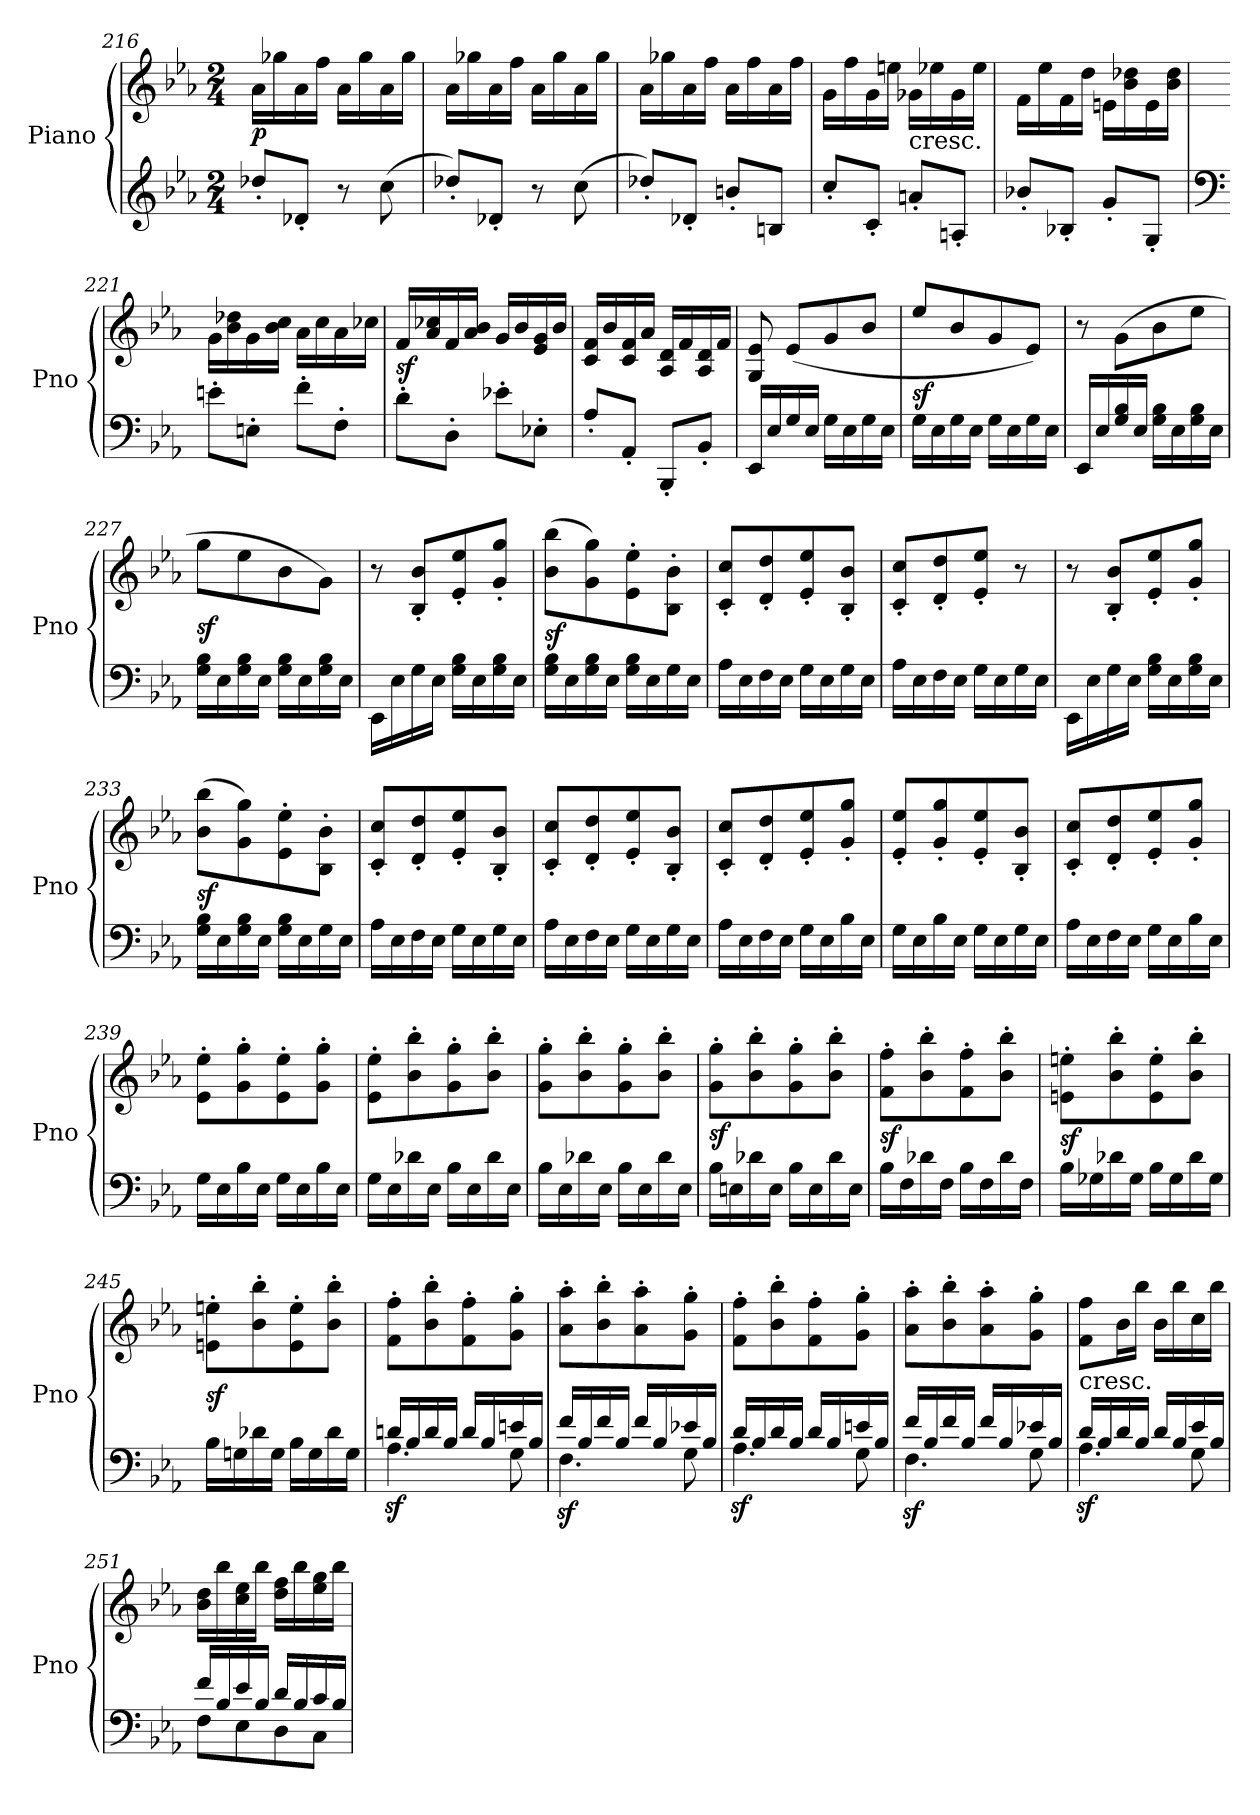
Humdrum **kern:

**kern	**kern	**dynam
*part1	*part1	*part1
*staff2	*staff1	*staff1/2
*I"Piano	*	*
*I'Pno	*	*
*clefG2	*clefG2	*
*k[b-e-a-]	*k[b-e-a-]	*
*E-:	*E-:	*
*M2/4	*M2/4	*
=216	=216	=216
8dd-X'L	16a-LL	p
.	16gg-X	.
8d-X'J	16a-	.
.	16ffJJ	.
8r	16a-LL	.
.	16gg-	.
(8cc	16a-	.
.	16gg-JJ	.
=217	=217	=217
8dd-X'L)	16a-LL	.
.	16gg-X	.
8d-X'J	16a-	.
.	16ffJJ	.
8r	16a-LL	.
.	16gg-	.
(8cc	16a-	.
.	16gg-JJ	.
=218	=218	=218
8dd-X'L)	16a-LL	.
.	16gg-X	.
8d-X'J	16a-	.
.	16ffJJ	.
8bn'L	16a-LL	.
.	16ff	.
8BnJ	16a-	.
.	16ffJJ	.
=219	=219	=219
8cc'L	16gLL	.
.	16ff	.
8c'J	16g	.
.	16eenJJ	.
!	!LO:TX:c:t=cresc.	!
8an'L	16g-XLL	.
.	16ee-X	.
8An'J	16g-	.
.	16ee-JJ	.
=220	=220	=220
8b-X'L	16f\LL	.
.	16ee-\	.
8B-X'J	16f\	.
.	16dd\JJ	.
8g'L	16en\LL	.
.	16b-\ 16dd-X\	.
8G'J	16e\	.
.	16b-\ 16dd-\JJ	.
=221	=221	=221
*clefF4	*	*
8en'L	16g\LL	.
.	16b-\ 16dd-X\	.
8En'J	16g\	.
.	16b-\ 16cc\JJ	.
8f'L	16a-LL	.
.	16cc	.
8F'J	16a-	.
.	16cc-XJJ	.
=222	=222	=222
8d'L	16fLL	sf
.	16a- 16cc-X	.
8D'J	16f	.
.	16a- 16b-JJ	.
8e-X'L	16gLL	.
.	16b-	.
8E-X'J	16e- 16g	.
.	16b-JJ	.
=223	=223	=223
8A-'/L	16c 16fLL	.
.	16b-	.
8AA-'/J	16c 16f	.
.	16a-JJ	.
8BBB-'L	16A- 16dLL	.
.	16f	.
8BB-'J	16A- 16d	.
.	16fJJ	.
=224	=224	=224
16EE-LL	8G 8e-	.
16E-	.	.
16G	(8e-L	.
16E-JJ	.	.
16GLL	8g	.
16E-	.	.
16G	8b-J	.
16E-JJ	.	.
=225	=225	=225
16GLL	8ee-L	sf
16E-	.	.
16G	8b-	.
16E-JJ	.	.
16GLL	8g	.
16E-	.	.
16G	8e-J)	.
16E-JJ	.	.
=226	=226	=226
16EE-LL	8r	.
16E-	.	.
16G 16B-	(8gL	.
16E-JJ	.	.
16G 16B-LL	8b-	.
16E-	.	.
16G 16B-	8ee-J	.
16E-JJ	.	.
=227	=227	=227
16G 16B-LL	8ggL	sf
16E-	.	.
16G 16B-	8ee-	.
16E-JJ	.	.
16G 16B-LL	8b-	.
16E-	.	.
16G 16B-	8gJ)	.
16E-JJ	.	.
=228	=228	=228
16EE-\LL	8r	.
16E-\	.	.
16G\	8B-' 8b-'L	.
16E-\JJ	.	.
16G 16B-LL	8e-' 8ee-'	.
16E-	.	.
16G 16B-	8g' 8gg'J	.
16E-JJ	.	.
=229	=229	=229
16G 16B-LL	(8b- 8bb-L	sf
16E-	.	.
16G 16B-	8g 8gg)	.
16E-JJ	.	.
16G 16B-LL	8e-' 8ee-'	.
16E-	.	.
16G	8B-' 8b-'J	.
16E-JJ	.	.
=230	=230	=230
16A-LL	8c' 8cc'L	.
16E-	.	.
16F	8d' 8dd'	.
16E-JJ	.	.
16GLL	8e-' 8ee-'	.
16E-	.	.
16G	8B-' 8b-'J	.
16E-JJ	.	.
=231	=231	=231
16A-LL	8c' 8cc'L	.
16E-	.	.
16F	8d' 8dd'	.
16E-JJ	.	.
16GLL	8e-' 8ee-'J	.
16E-	.	.
16G	8r	.
16E-JJ	.	.
=232	=232	=232
16EE-\LL	8r	.
16E-\	.	.
16G\	8B-' 8b-'L	.
16E-\JJ	.	.
16G 16B-LL	8e-' 8ee-'	.
16E-	.	.
16G 16B-	8g' 8gg'J	.
16E-JJ	.	.
=233	=233	=233
16G 16B-LL	(8b- 8bb-L	sf
16E-	.	.
16G 16B-	8g 8gg)	.
16E-JJ	.	.
16G 16B-LL	8e-' 8ee-'	.
16E-	.	.
16G	8B-' 8b-'J	.
16E-JJ	.	.
=234	=234	=234
16A-LL	8c' 8cc'L	.
16E-	.	.
16F	8d' 8dd'	.
16E-JJ	.	.
16GLL	8e-' 8ee-'	.
16E-	.	.
16G	8B-' 8b-'J	.
16E-JJ	.	.
=235	=235	=235
16A-LL	8c' 8cc'L	.
16E-	.	.
16F	8d' 8dd'	.
16E-JJ	.	.
16GLL	8e-' 8ee-'	.
16E-	.	.
16G	8B-' 8b-'J	.
16E-JJ	.	.
=236	=236	=236
16A-LL	8c' 8cc'L	.
16E-	.	.
16F	8d' 8dd'	.
16E-JJ	.	.
16GLL	8e-' 8ee-'	.
16E-	.	.
16B-	8g' 8gg'J	.
16E-JJ	.	.
=237	=237	=237
16GLL	8e-' 8ee-'L	.
16E-	.	.
16B-	8g' 8gg'	.
16E-JJ	.	.
16GLL	8e-' 8ee-'	.
16E-	.	.
16G	8B-' 8b-'J	.
16E-JJ	.	.
=238	=238	=238
16A-LL	8c' 8cc'L	.
16E-	.	.
16F	8d' 8dd'	.
16E-JJ	.	.
16GLL	8e-' 8ee-'	.
16E-	.	.
16B-	8g' 8gg'J	.
16E-JJ	.	.
=239	=239	=239
16GLL	8e-' 8ee-'L	.
16E-	.	.
16B-	8g' 8gg'	.
16E-JJ	.	.
16GLL	8e-' 8ee-'	.
16E-	.	.
16B-	8g' 8gg'J	.
16E-JJ	.	.
=240	=240	=240
16GLL	8e-' 8ee-'L	.
16E-	.	.
16d-X	8b-' 8bb-'	.
16E-JJ	.	.
16B-LL	8g' 8gg'	.
16E-	.	.
16d-	8b-' 8bb-'J	.
16E-JJ	.	.
=241	=241	=241
16B-LL	8g' 8gg'L	.
16E-	.	.
16d-X	8b-' 8bb-'	.
16E-JJ	.	.
16B-LL	8g' 8gg'	.
16E-	.	.
16d-	8b-' 8bb-'J	.
16E-JJ	.	.
=242	=242	=242
16B-LL	8g' 8gg'L	sf
16En	.	.
16d-X	8b-' 8bb-'	.
16EJJ	.	.
16B-LL	8g' 8gg'	.
16E	.	.
16d-	8b-' 8bb-'J	.
16EJJ	.	.
=243	=243	=243
16B-LL	8f' 8ff'L	sf
16F	.	.
16d-X	8b-' 8bb-'	.
16FJJ	.	.
16B-LL	8f' 8ff'	.
16F	.	.
16d-	8b-' 8bb-'J	.
16FJJ	.	.
=244	=244	=244
16B-LL	8en' 8een'L	sf
16G-X	.	.
16d-X	8b-' 8bb-'	.
16G-JJ	.	.
16B-LL	8e' 8ee'	.
16G-	.	.
16d-	8b-' 8bb-'J	.
16G-JJ	.	.
=245	=245	=245
16B-LL	8en' 8een'L	sf
16Gn	.	.
16d-X	8b-' 8bb-'	.
16GJJ	.	.
16B-LL	8e' 8ee'	.
16G	.	.
16d-	8b-' 8bb-'J	.
16GJJ	.	.
=246	=246	=246
*^	*	*
16dnLL	4.A-z<	8f' 8ff'L	.
16B-	.	.	.
16d	.	8b-' 8bb-'	.
16B-JJ	.	.	.
16dLL	.	8f' 8ff'	.
16B-	.	.	.
16en	8G	8g' 8gg'J	.
16B-JJ	.	.	.
=247	=247	=247	=247
16fLL	4.Fz<	8a-' 8aa-'L	.
16B-	.	.	.
16f	.	8b-' 8bb-'	.
16B-JJ	.	.	.
16fLL	.	8a-' 8aa-'	.
16B-	.	.	.
16e-X	8G	8g' 8gg'J	.
16B-JJ	.	.	.
=248	=248	=248	=248
16dLL	4.A-z<	8f' 8ff'L	.
16B-	.	.	.
16d	.	8b-' 8bb-'	.
16B-JJ	.	.	.
16dLL	.	8f' 8ff'	.
16B-	.	.	.
16en	8G	8g' 8gg'J	.
16B-JJ	.	.	.
=249	=249	=249	=249
16fLL	4.Fz<	8a-' 8aa-'L	.
16B-	.	.	.
16f	.	8b-' 8bb-'	.
16B-JJ	.	.	.
16fLL	.	8a-' 8aa-'	.
16B-	.	.	.
16e-X	8G	8g' 8gg'J	.
16B-JJ	.	.	.
=250	=250	=250	=250
!	!	!LO:TX:c:t=cresc.	!
16dLL	4.A-z<	8f 8ffL	.
16B-	.	.	.
16d	.	16b-L	.
16B-JJ	.	16bb-JJ	.
16dLL	.	16b-LL	.
16B-	.	16bb-	.
16e-	8G	16cc	.
16B-JJ	.	16bb-JJ	.
=251	=251	=251	=251
16fLL	8FL	16b- 16ddLL	.
16B-	.	16bb-	.
16e-	8E-	16cc 16ee-	.
16B-JJ	.	16bb-JJ	.
16dLL	8D	16dd 16ffLL	.
16B-	.	16bb-	.
16c	8CJ	16ee- 16gg	.
16B-JJ	.	16bb-JJ	.
*v	*v	*	*
=	=	=
*-	*-	*-
